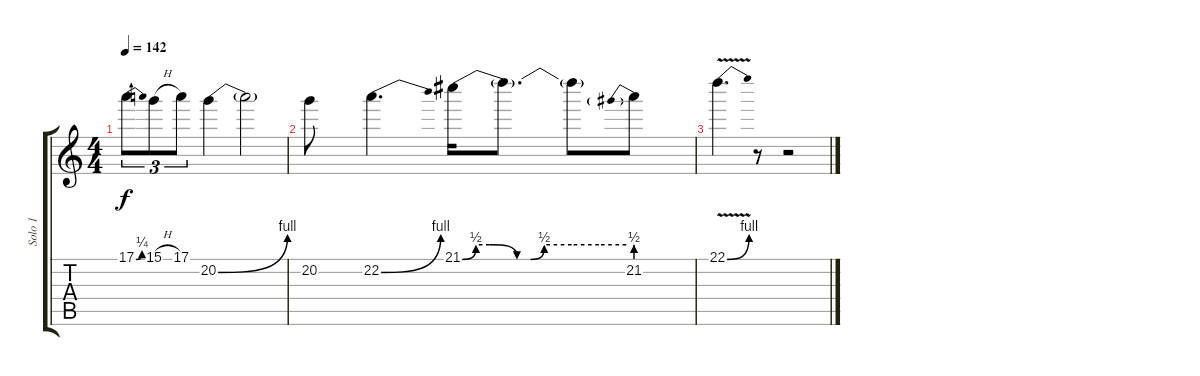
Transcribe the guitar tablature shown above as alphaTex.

\track ("Solo 1" "Solo 1") {instrument overdrivenguitar}
\staff {score tabs}
\tuning (E4 B3 G3 D3 A2 E2) {hide}
\ts (4 4)
\tempo 142
\clef g2
\ks c
17.1{be (bend 0 0 60 1)}.8{tu (3 2) dy f} 15.1{h}.8{tu (3 2)} 17.1.8{tu (3 2)} 20.2{be (bend 0 0 60 4)}.4 20.2{t}.2 |
20.2.8 22.2{be (bend 0 0 60 4)}.4{d} 21.1{be (custom 0 0 5 2 10 2 20 0 25 0 30 2 40 2 50 2 60 2)}.16 21.1{t}.8{d} 21.1{t}.8 21.2{be (prebend 0 2 60 2)}.8 |
22.1{be (bend 0 0 60 4) v}.4{d} r.8 r.2
